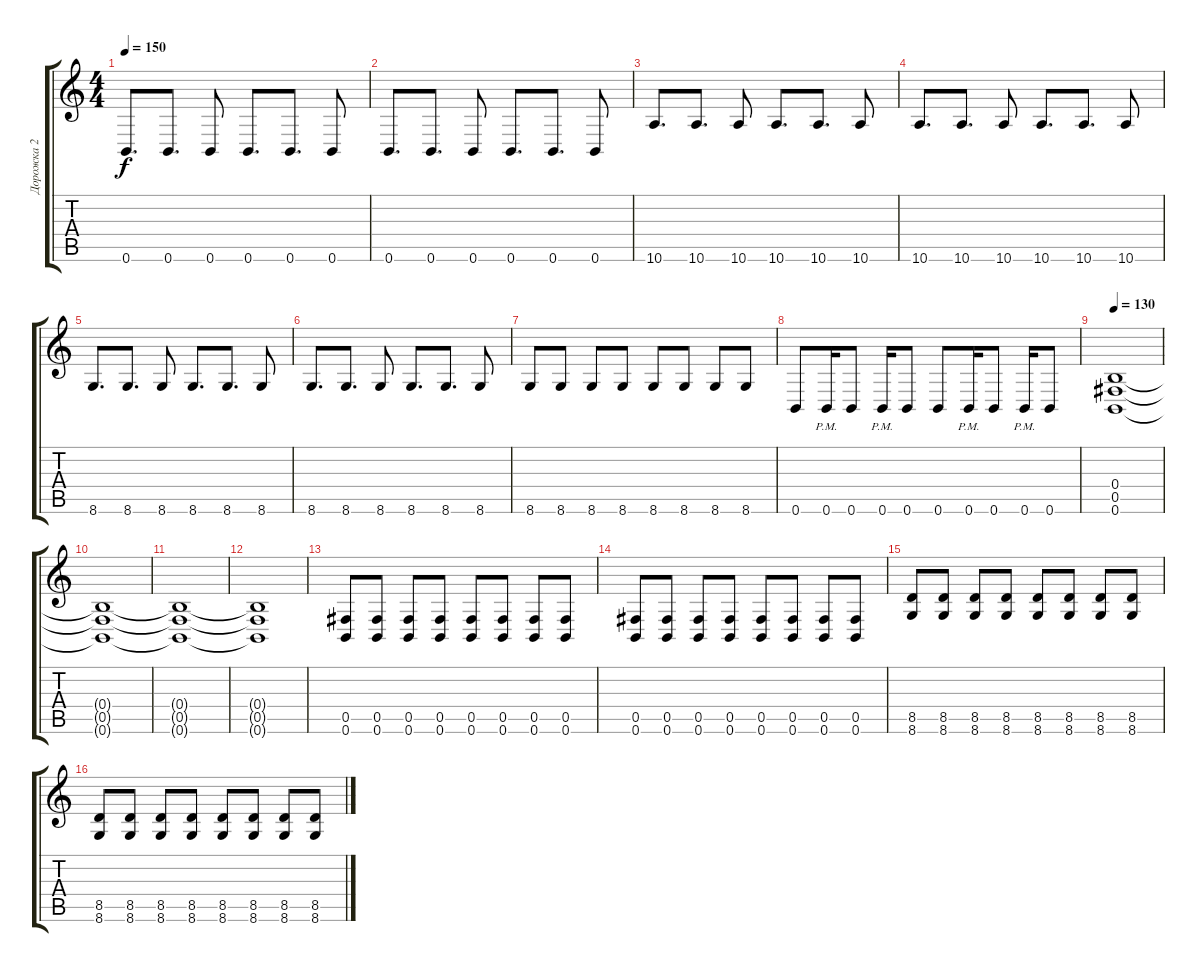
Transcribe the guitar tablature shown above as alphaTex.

\track ("Дорожка 2" "Дорожка 2") {instrument overdrivenguitar}
\staff {score tabs}
\tuning (Db4 Ab3 E3 B2 Gb2 B1) {hide}
\ts (4 4)
\tempo 150
\clef g2
\ks c
0.6.8{d dy f} 0.6.8{d} 0.6.8 0.6.8{d} 0.6.8{d} 0.6.8 |
0.6.8{d} 0.6.8{d} 0.6.8 0.6.8{d} 0.6.8{d} 0.6.8 |
10.6.8{d} 10.6.8{d} 10.6.8 10.6.8{d} 10.6.8{d} 10.6.8 |
10.6.8{d} 10.6.8{d} 10.6.8 10.6.8{d} 10.6.8{d} 10.6.8 |
8.6.8{d} 8.6.8{d} 8.6.8 8.6.8{d} 8.6.8{d} 8.6.8 |
8.6.8{d} 8.6.8{d} 8.6.8 8.6.8{d} 8.6.8{d} 8.6.8 |
8.6.8 8.6.8 8.6.8 8.6.8 8.6.8 8.6.8 8.6.8 8.6.8 |
0.6.8 0.6{pm}.16 0.6.8 0.6{pm}.16 0.6.8 0.6.8 0.6{pm}.16 0.6.8 0.6{pm}.16 0.6.8 |
\tempo 130
(0.4 0.5 0.6).1 |
(0.4{t} 0.5{t} 0.6{t}).1 |
(0.4{t} 0.5{t} 0.6{t}).1 |
(0.4{t} 0.5{t} 0.6{t}).1 |
(0.5 0.6).8 (0.5 0.6).8 (0.5 0.6).8 (0.5 0.6).8 (0.5 0.6).8 (0.5 0.6).8 (0.5 0.6).8 (0.5 0.6).8 |
(0.5 0.6).8 (0.5 0.6).8 (0.5 0.6).8 (0.5 0.6).8 (0.5 0.6).8 (0.5 0.6).8 (0.5 0.6).8 (0.5 0.6).8 |
(8.5 8.6).8 (8.5 8.6).8 (8.5 8.6).8 (8.5 8.6).8 (8.5 8.6).8 (8.5 8.6).8 (8.5 8.6).8 (8.5 8.6).8 |
(8.5 8.6).8 (8.5 8.6).8 (8.5 8.6).8 (8.5 8.6).8 (8.5 8.6).8 (8.5 8.6).8 (8.5 8.6).8 (8.5 8.6).8
